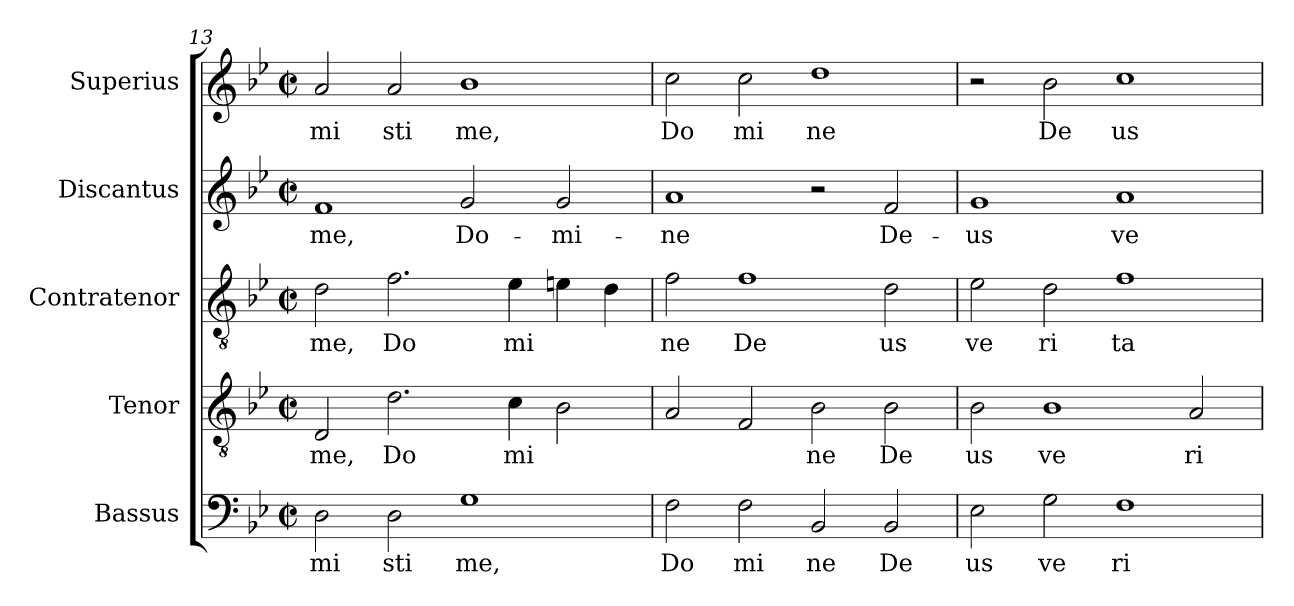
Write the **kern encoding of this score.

**kern	**text	**kern	**text	**kern	**text	**kern	**text	**kern	**text
*part5	*part5	*part4	*part4	*part3	*part3	*part2	*part2	*part1	*part1
*staff5	*staff5	*staff4	*staff4	*staff3	*staff3	*staff2	*staff2	*staff1	*staff1
*I"Bassus	*	*I"Tenor	*	*I"Contratenor	*	*I"Discantus	*	*I"Superius	*
*clefF4	*	*clefGv2	*	*clefGv2	*	*clefG2	*	*clefG2	*
*k[b-e-]	*	*k[b-e-]	*	*k[b-e-]	*	*k[b-e-]	*	*k[b-e-]	*
*B-:	*	*B-:	*	*B-:	*	*B-:	*	*B-:	*
*M2/2	*	*M2/2	*	*M2/2	*	*M2/2	*	*M2/2	*
*met(c|)	*	*met(c|)	*	*met(c|)	*	*met(c|)	*	*met(c|)	*
=13	=13	=13	=13	=13	=13	=13	=13	=13	=13
!	!LO:LY:b:cj	!	!LO:LY:b:cj	!	!LO:LY:b:cj	!	!LO:LY:b:cj	!	!LO:LY:b:cj
2D\	mi	2D/	me,	2d\	me,	1f	me,	2a/	mi
!	!LO:LY:b:cj	!	!LO:LY:b:cj	!	!LO:LY:b:cj	!	!	!	!LO:LY:b:cj
2D\	sti	2.d\	Do	2.f\	Do	.	.	2a/	sti
!	!LO:LY:b:cj	!	!	!	!	!	!LO:LY:b:cj	!	!LO:LY:b:cj
1G	me,	.	.	.	.	2g/	Do-	1b-	me,
!	!	!	!LO:LY:b	!	!LO:LY:b	!	!	!	!
.	.	4c\	mi	4e-\	mi	.	.	.	.
!	!	!	!	!	!	!	!LO:LY:b:cj	!	!
.	.	2B-\	.	4en\	.	2g/	-mi-	.	.
.	.	.	.	4d\	.	.	.	.	.
=14	=14	=14	=14	=14	=14	=14	=14	=14	=14
!	!LO:LY:b:cj	!	!	!	!LO:LY:b:cj	!	!LO:LY:b:cj	!	!LO:LY:b:cj
2F\	Do	2A/	.	2f\	ne	1a	-ne	2cc\	Do
!	!LO:LY:b:cj	!	!	!	!LO:LY:b:cj	!	!	!	!LO:LY:b:cj
2F\	mi	2F/	.	1f	De	.	.	2cc\	mi
!	!LO:LY:b:cj	!	!LO:LY:b:cj	!	!	!	!	!	!LO:LY:b:cj
2BB-/	ne	2B-\	ne	.	.	2r	.	1dd	ne
!	!LO:LY:b:cj	!	!LO:LY:b:cj	!	!LO:LY:b:cj	!	!LO:LY:b:cj	!	!
2BB-/	De	2B-\	De	2d\	us	2f/	De-	.	.
=15	=15	=15	=15	=15	=15	=15	=15	=15	=15
!	!LO:LY:b:cj	!	!LO:LY:b:cj	!	!LO:LY:b:cj	!	!LO:LY:b:cj	!	!
2E-\	us	2B-\	us	2e-\	ve	1g	-us	2r	.
!	!LO:LY:b:cj	!	!LO:LY:b:cj	!	!LO:LY:b:cj	!	!	!	!LO:LY:b:cj
2G\	ve	1B-	ve	2d\	ri	.	.	2b-\	De
!	!LO:LY:b:cj	!	!	!	!LO:LY:b:cj	!	!LO:LY:b:cj	!	!LO:LY:b:cj
1F	ri	.	.	1f	ta	1a	ve-	1cc	us
!	!	!	!LO:LY:b:cj	!	!	!	!	!	!
.	.	2A/	ri	.	.	.	.	.	.
=	=	=	=	=	=	=	=	=	=
*-	*-	*-	*-	*-	*-	*-	*-	*-	*-
